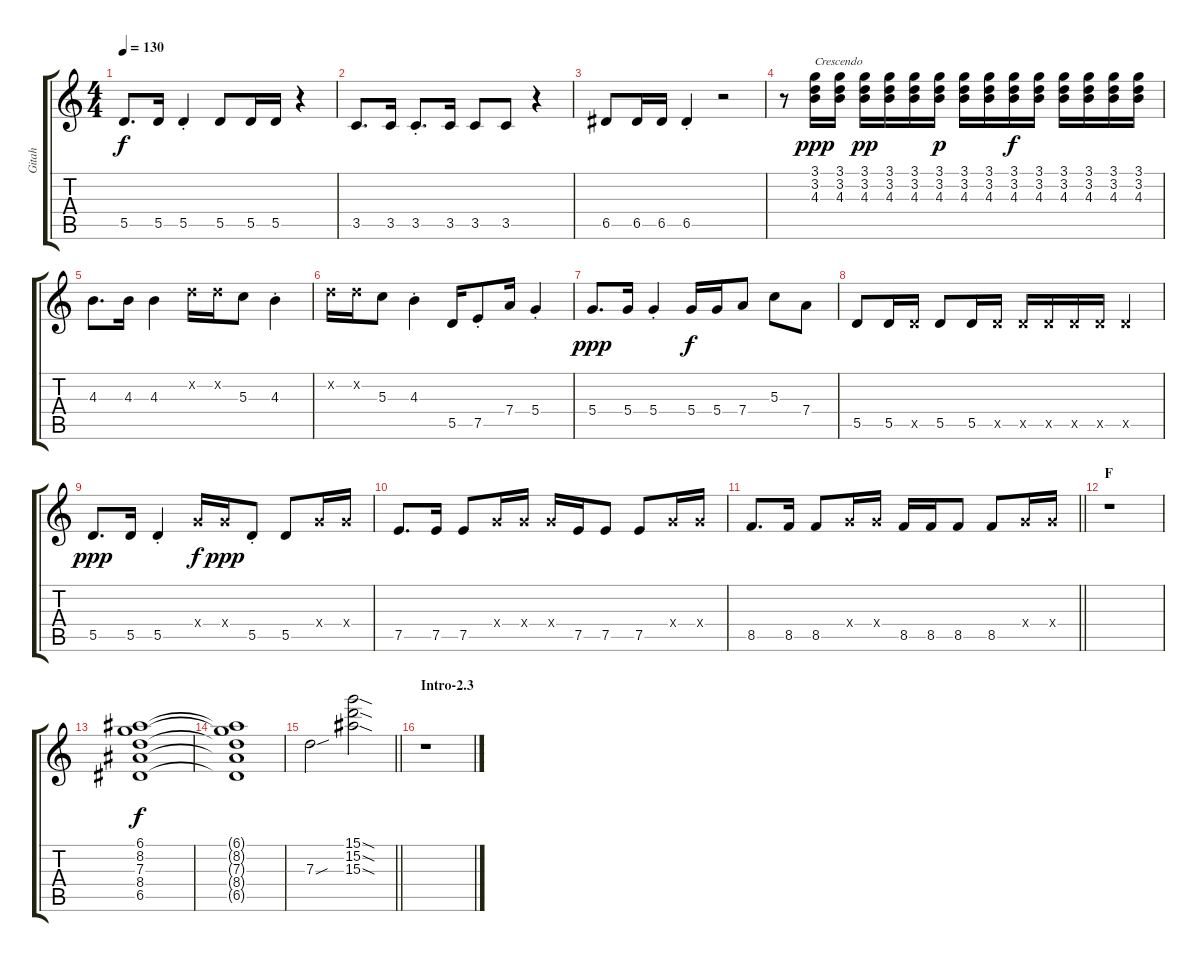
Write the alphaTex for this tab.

\track ("Gitah" "Gitah") {instrument electricguitarclean}
\staff {score tabs}
\tuning (E4 B3 G3 D3 A2 E2) {hide}
\ts (4 4)
\tempo 130
\clef g2
\ks c
5.5.8{d dy f} 5.5.16 5.5{st}.4 5.5.8 5.5.16 5.5.16 r.4 |
3.5.8{d} 3.5.16 3.5{st}.8{d} 3.5.16 3.5.8 3.5.8 r.4 |
6.5.8 6.5.16 6.5.16 6.5{st}.4 r.2 |
r.8 (3.1 3.2 4.3).16{txt "Crescendo" dy ppp} (3.1 3.2 4.3).16 (3.1 3.2 4.3).16{dy pp} (3.1 3.2 4.3).16 (3.1 3.2 4.3).16 (3.1 3.2 4.3).16{dy p} (3.1 3.2 4.3).16 (3.1 3.2 4.3).16 (3.1 3.2 4.3).16{dy f} (3.1 3.2 4.3).16 (3.1 3.2 4.3).16 (3.1 3.2 4.3).16 (3.1 3.2 4.3).16 (3.1 3.2 4.3).16 |
4.3.8{d} 4.3.16 4.3.4 3.2{x}.16{beam merge} 3.2{x}.16 5.3.8 4.3{st}.4 |
3.2{x}.16 3.2{x}.16 5.3.8 4.3{st}.4 5.5.16 7.5{st}.8 7.4.16 5.4{st}.4 |
5.4.8{d dy ppp} 5.4.16 5.4{st}.4 5.4.16{dy f} 5.4.16 7.4.8 5.3.8 7.4.8 |
5.5.8 5.5.16 5.5{x}.16 5.5.8 5.5.16 5.5{x}.16 5.5{x}.16 5.5{x}.16 5.5{x}.16 5.5{x}.16 5.5{x}.4 |
5.5.8{d dy ppp} 5.5.16 5.5{st}.4 5.4{x}.16{dy f} 5.4{x}.16{dy ppp} 5.5{st}.8 5.5.8 5.4{x}.16 5.4{x}.16 |
7.5.8{d} 7.5.16 7.5.8 5.4{x}.16 5.4{x}.16 5.4{x}.16 7.5.16 7.5.8 7.5.8 5.4{x}.16 5.4{x}.16 |
\barLineRight lightlight
8.5.8{d} 8.5.16 8.5.8 5.4{x}.16 5.4{x}.16 8.5.16 8.5.16 8.5.8 8.5.8 5.4{x}.16 5.4{x}.16 |
\section ("" "F")
r.1 |
(6.1 8.2 7.3 8.4 6.5).1{dy f} |
(6.1{t} 8.2{t} 7.3{t} 8.4{t} 6.5{t}).1 |
\barLineRight lightlight
7.3{sou}.2 (15.1{sod} 15.2{sod} 15.3{sod}).2 |
\section ("" "Intro-2.3")
r.1
